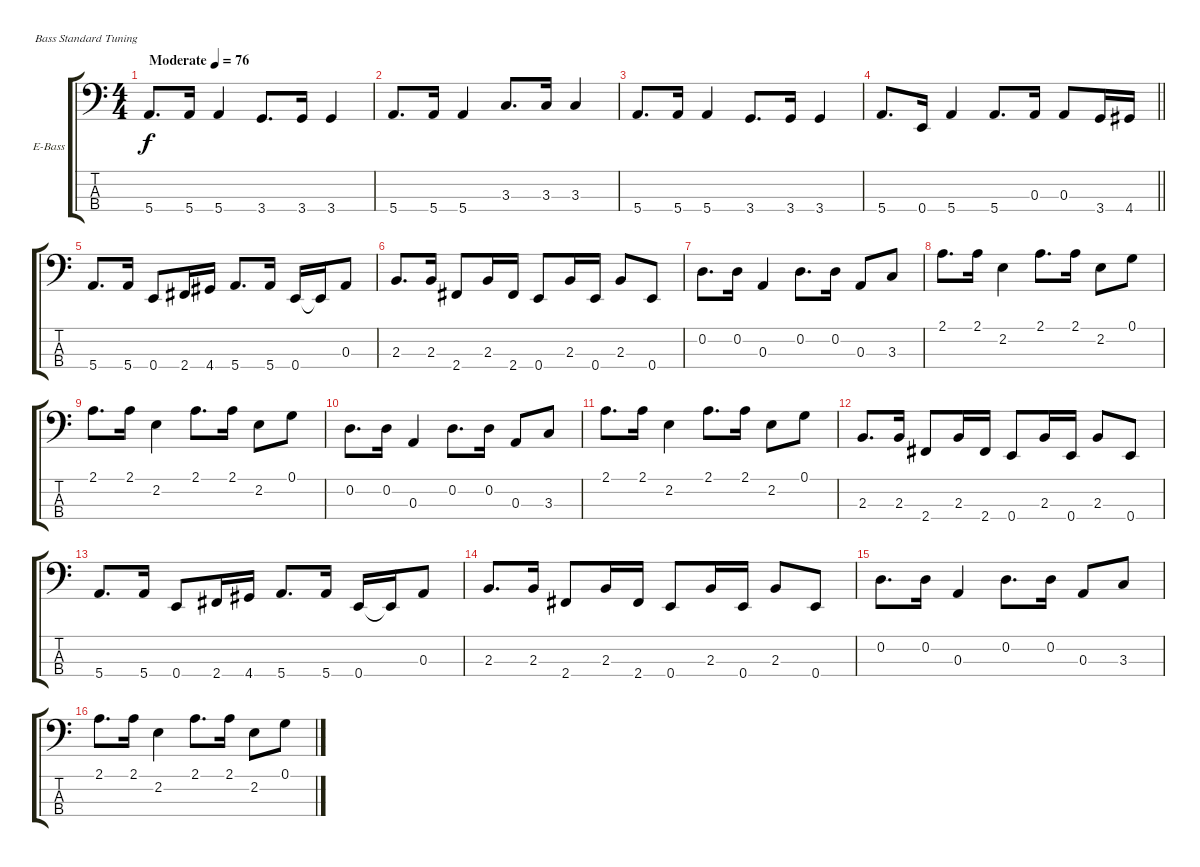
\bracketExtendMode groupsimilarinstruments
\firstSystemTrackNameOrientation horizontal
\otherSystemsTrackNameOrientation horizontal
\track ("Äîðîæêà 3" "E-Bass") {mute instrument electricbassfinger}
\staff {score tabs}
\tuning (G2 D2 A1 E1)
\ts (4 4)
\beaming (8 2 2 2 2)
\tempo (76 "Moderate")
\clef f4
\ks c
5.4.8{d dy f instrument electricbassfinger} 5.4.16 5.4.4 3.4.8{d} 3.4.16 3.4.4 |
5.4.8{d} 5.4.16 5.4.4 3.3.8{d} 3.3.16 3.3.4 |
5.4.8{d} 5.4.16 5.4.4 3.4.8{d} 3.4.16 3.4.4 |
\barLineRight lightlight
5.4.8{d} 0.4.16 5.4.4 5.4.8{d} 0.3.16 0.3.8 3.4.16 4.4.16 |
5.4.8{d} 5.4.16 0.4.8 2.4.16 4.4.16 5.4.8{d} 5.4.16 0.4.16 0.4{t}.16 0.3.8 |
2.3.8{d} 2.3.16 2.4.8 2.3.16 2.4.16 0.4.8 2.3.16 0.4.16 2.3.8 0.4.8 |
0.2.8{d} 0.2.16 0.3.4 0.2.8{d} 0.2.16 0.3.8 3.3.8 |
2.1.8{d} 2.1.16 2.2.4 2.1.8{d} 2.1.16 2.2.8 0.1.8 |
2.1.8{d} 2.1.16 2.2.4 2.1.8{d} 2.1.16 2.2.8 0.1.8 |
0.2.8{d} 0.2.16 0.3.4 0.2.8{d} 0.2.16 0.3.8 3.3.8 |
2.1.8{d} 2.1.16 2.2.4 2.1.8{d} 2.1.16 2.2.8 0.1.8 |
2.3.8{d} 2.3.16 2.4.8 2.3.16 2.4.16 0.4.8 2.3.16 0.4.16 2.3.8 0.4.8 |
5.4.8{d} 5.4.16 0.4.8 2.4.16 4.4.16 5.4.8{d} 5.4.16 0.4.16 0.4{t}.16 0.3.8 |
2.3.8{d} 2.3.16 2.4.8 2.3.16 2.4.16 0.4.8 2.3.16 0.4.16 2.3.8 0.4.8 |
0.2.8{d} 0.2.16 0.3.4 0.2.8{d} 0.2.16 0.3.8 3.3.8 |
2.1.8{d} 2.1.16 2.2.4 2.1.8{d} 2.1.16 2.2.8 0.1.8
